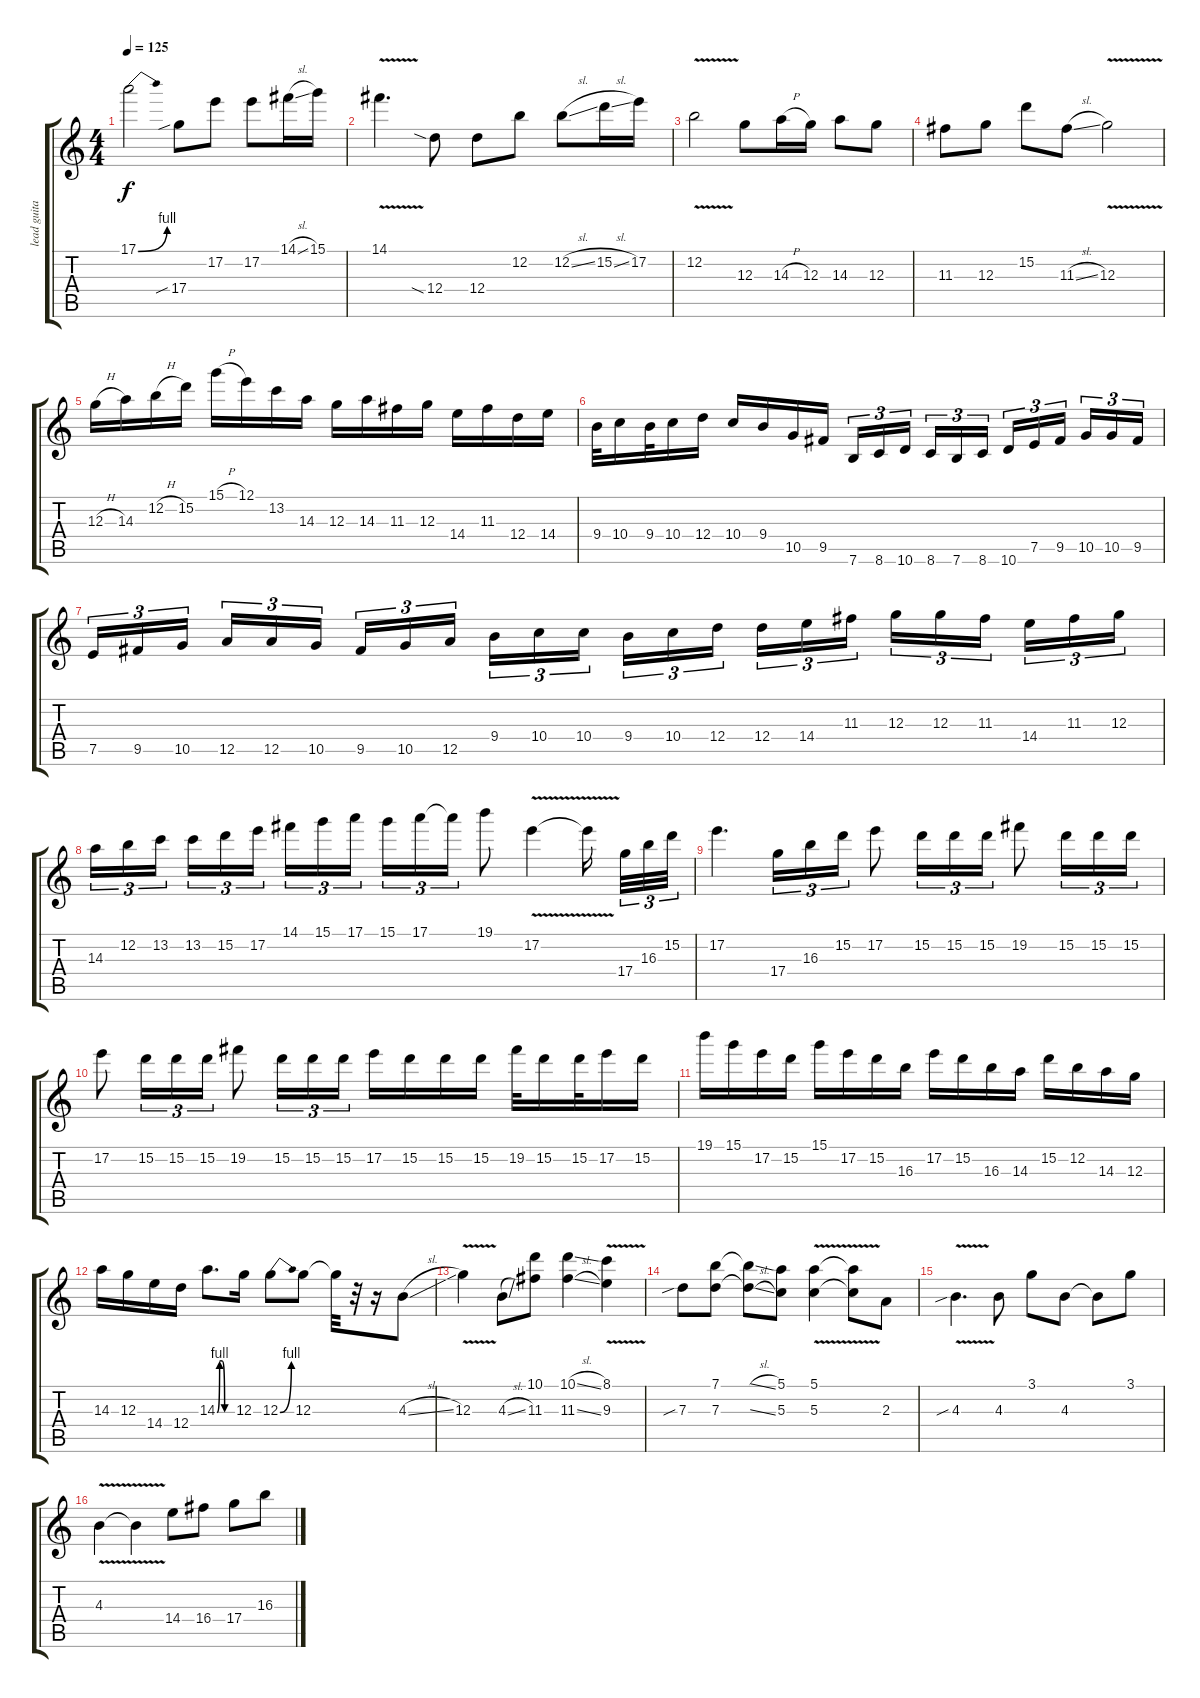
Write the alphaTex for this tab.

\track ("lead guitar" "lead guita") {instrument electricguitarjazz}
\staff {score tabs}
\tuning (E4 B3 G3 D3 A2 E2) {hide}
\ts (4 4)
\tempo 125
\clef g2
\ks c
17.1{be (bend 0 0 60 4)}.2{dy f} 17.4{sib}.8 17.2.8 17.2.8 14.1{sl}.16 15.1.16 |
14.1{v}.4{d} 12.4{sia}.8 12.4.8 12.2.8 12.2{sl}.8 15.2{sl}.16 17.2.16 |
12.2{v}.2 12.3.8 14.3{h}.16 12.3.16 14.3.8 12.3.8 |
11.3.8 12.3.8 15.2.8 11.3{sl}.8 12.3{v}.2 |
12.3{h}.16 14.3.16 12.2{h}.16 15.2.16 15.1{h}.16 12.1.16 13.2.16 14.3.16 12.3.16 14.3.16 11.3.16 12.3.16 14.4.16 11.3.16 12.4.16 14.4.16 |
9.4.32 10.4.16 9.4.32 10.4.16 12.4.16 10.4.16 9.4.16 10.5.16 9.5.16 7.6.16{tu (3 2)} 8.6.16{tu (3 2)} 10.6.16{tu (3 2) beam splitsecondary} 8.6.16{tu (3 2)} 7.6.16{tu (3 2)} 8.6.16{tu (3 2)} 10.6.16{tu (3 2)} 7.5.16{tu (3 2)} 9.5.16{tu (3 2) beam splitsecondary} 10.5.16{tu (3 2)} 10.5.16{tu (3 2)} 9.5.16{tu (3 2)} |
7.5.16{tu (3 2)} 9.5.16{tu (3 2)} 10.5.16{tu (3 2) beam splitsecondary} 12.5.16{tu (3 2)} 12.5.16{tu (3 2)} 10.5.16{tu (3 2)} 9.5.16{tu (3 2)} 10.5.16{tu (3 2)} 12.5.16{tu (3 2) beam splitsecondary} 9.4.16{tu (3 2)} 10.4.16{tu (3 2)} 10.4.16{tu (3 2)} 9.4.16{tu (3 2)} 10.4.16{tu (3 2)} 12.4.16{tu (3 2) beam splitsecondary} 12.4.16{tu (3 2)} 14.4.16{tu (3 2)} 11.3.16{tu (3 2)} 12.3.16{tu (3 2)} 12.3.16{tu (3 2)} 11.3.16{tu (3 2) beam splitsecondary} 14.4.16{tu (3 2)} 11.3.16{tu (3 2)} 12.3.16{tu (3 2)} |
14.3.16{tu (3 2)} 12.2.16{tu (3 2)} 13.2.16{tu (3 2) beam splitsecondary} 13.2.16{tu (3 2)} 15.2.16{tu (3 2)} 17.2.16{tu (3 2)} 14.1.16{tu (3 2)} 15.1.16{tu (3 2)} 17.1.16{tu (3 2) beam splitsecondary} 15.1.16{tu (3 2)} 17.1.16{tu (3 2)} 17.1{t}.16{tu (3 2)} 19.1.8 17.2{v}.4 17.2{t}.16{beam splitsecondary} 17.4.32{tu (3 2)} 16.3.32{tu (3 2)} 15.2.32{tu (3 2)} |
17.2.4{d} 17.4.16{tu (3 2)} 16.3.16{tu (3 2)} 15.2.16{tu (3 2)} 17.2.8 15.2.16{tu (3 2)} 15.2.16{tu (3 2)} 15.2.16{tu (3 2)} 19.2.8 15.2.16{tu (3 2)} 15.2.16{tu (3 2)} 15.2.16{tu (3 2)} |
17.2.8 15.2.16{tu (3 2)} 15.2.16{tu (3 2)} 15.2.16{tu (3 2)} 19.2.8 15.2.16{tu (3 2)} 15.2.16{tu (3 2)} 15.2.16{tu (3 2)} 17.2.16 15.2.16 15.2.16 15.2.16 19.2.32 15.2.16 15.2.32 17.2.16 15.2.16 |
19.1.16 15.1.16 17.2.16 15.2.16 15.1.16 17.2.16 15.2.16 16.3.16 17.2.16 15.2.16 16.3.16 14.3.16 15.2.16 12.2.16 14.3.16 12.3.16 |
14.3.16 12.3.16 14.4.16 12.4.16 14.3{be (custom 0 0 10 4 20 4 30 0 60 0)}.8{d} 12.3.16 12.3{be (bend 0 0 60 4)}.8 12.3.8 12.3{t}.32 r.32 r.16 4.3{sl}.8 |
12.3{v}.4 4.3{sl}.8 (10.1 11.3).8 (10.1{sl} 11.3{sl}).4 (8.1 9.3{v}).4 |
7.3{sib}.8 (7.1 7.3).8 (7.1{sl t} 7.3{sl t}).8 (5.1 5.3).8 (5.1{v} 5.3{v}).4 (5.1{t} 5.3{t}).8 2.3.8 |
4.3{v sib}.4{d} 4.3.8 3.1.8 4.3.8 4.3{t}.8 3.1.8 |
4.3{v}.4 4.3{t}.4 14.4.8 16.4.8 17.4.8 16.3.8
